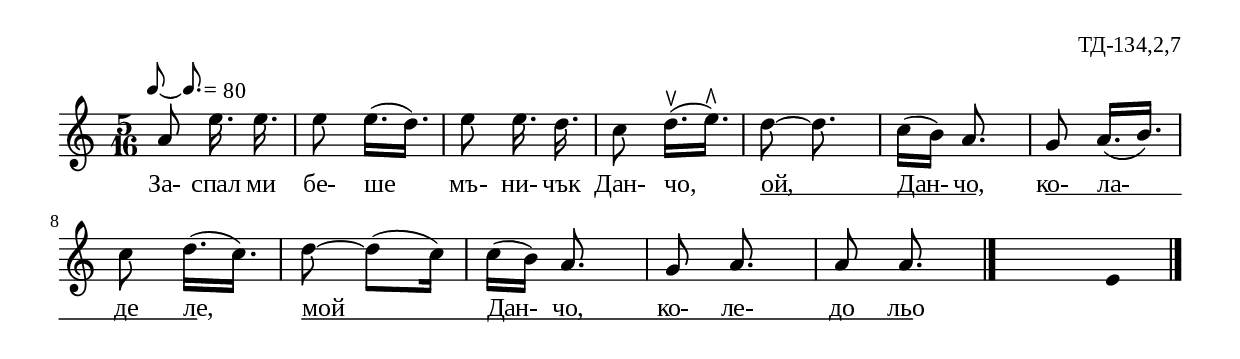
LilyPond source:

%{
td_134_2_07
%}

\include "td-preamble.ly"
\include "Rhythm_marks.ly"

\score {
\relative c'' {
%\tempo 8 = 200
\override Score.RehearsalMark #'self-alignment-X = #LEFT
\once \override Score.RehearsalMark #'X-offset = #8
  \rhythmMarkA \rhyMarkAAdot #"80"
\time 5/16
a8 e'16.\noBeam e | e8 e16.[( d]) | e8 e16.\noBeam d |c8 d16.^\ltoe[( e^\rtoe]) | 
d8\noBeam ~ d8. |
c16[( b]) a8. | g8 a16.[( b]) | c8 d16.[( c]) | d8~ d[( c16]) | c16[( b]) a8. |
g8 a8. | a8 a8.\noBeam
 \bar "|." 
s8. \fixB e8
  \bar "|." 
}
\addlyrics { За- спал ми бе- ше мъ- ни- чък Дан- чо, 
ой, \startTextSpan Дан- чо, \stopTextSpan 
ко- \startTextSpan ла- де ле, \stopTextSpan
мой \startTextSpan Дан- чо, ко- ле- до льо \stopTextSpan }
%
\layout {
%   \context { 
%	    \Staff \remove "Time_signature_engraver" } 
  indent = #0
  line-width = 190\mm
  ragged-right=##f
\context {
      \Lyrics
      \consists "Text_spanner_engraver"
      \override TextSpanner #'direction = #DOWN
      \override TextSpanner #'style = #'line    
      \override TextSpanner #'outside-staff-priority = ##f
      \override TextSpanner #'padding = #0.2 % sets the distance of the line from the lyrics
      \override TextSpanner #'bound-details =
      #`((left . ((Y . 0)
                  (padding . 0)
                  (attach-dir . ,LEFT)))
         (left-broken . ((end-on-note . #t)))
         (right . ((Y . 0)
                   (padding . 0)
                   (attach-dir . ,RIGHT))))
    }
}
%
\midi { 
	\context {
		\Score tempoWholesPerMinute = #(ly:make-moment 200 8)
		}
	}
}
%
\header{
  opus = "ТД-134,2,7"
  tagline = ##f
}


